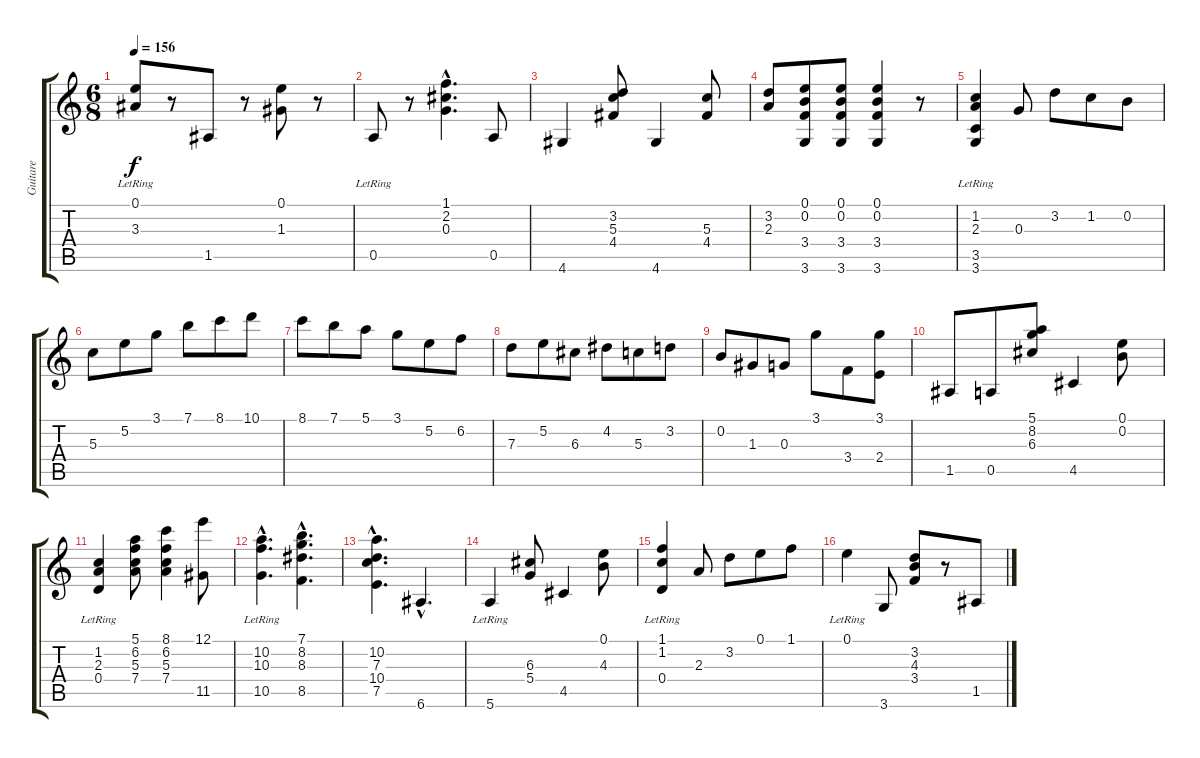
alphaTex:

\track ("Guitare" "Guitare") {instrument electricguitarmuted}
\staff {score tabs}
\tuning (E4 B3 G3 D3 A2 E2) {hide}
\ts (6 8)
\tempo 156
\clef g2
\ks c
(0.1 3.3{lr}).8{dy f} r.8 1.5.8 r.8 (0.1 1.3).8 r.8 |
0.5{lr}.8 r.8 (1.1{hac} 2.2{hac} 0.3{hac}).4{d} 0.5.8 |
4.6.4 (3.2 5.3 4.4).8 4.6.4 (5.3 4.4).8 |
(3.2 2.3).8 (0.1 0.2 3.4 3.6).8 (0.1 0.2 3.4 3.6).8 (0.1 0.2 3.4 3.6).4 r.8 |
(1.2 2.3 3.5 3.6{lr}).4 0.3.8 3.2.8 1.2.8 0.2.8 |
5.3.8 5.2.8 3.1.8 7.1.8 8.1.8 10.1.8 |
8.1.8 7.1.8 5.1.8 3.1.8 5.2.8 6.2.8 |
7.3.8 5.2.8 6.3.8 4.2.8 5.3.8 3.2.8 |
0.2.8 1.3.8 0.3.8 3.1.8 3.4.8 (3.1 2.4).8 |
1.5.8 0.5.8 (5.1 8.2 6.3).8 4.5.4 (0.1 0.2).8 |
(1.2 2.3 0.4{lr}).4 (5.1 6.2 5.3 7.4).8 (8.1 6.2 5.3 7.4).4 (12.1 11.5).8 |
(10.2{hac} 10.3{hac} 10.5{hac lr}).4{d} (7.1{hac} 8.2{hac} 8.3{hac} 8.5{hac}).4{d} |
(10.2{hac} 7.3{hac} 10.4{hac} 7.5{hac}).4{d} 6.6{hac}.4{d} |
5.6{lr}.4 (6.3 5.4).8 4.5.4 (0.1 4.3).8 |
(1.1 1.2 0.4{lr}).4 2.3.8 3.2.8 0.1.8 1.1.8 |
0.1{lr}.4 3.6.8 (3.2 4.3 3.4).8 r.8 1.5.8
